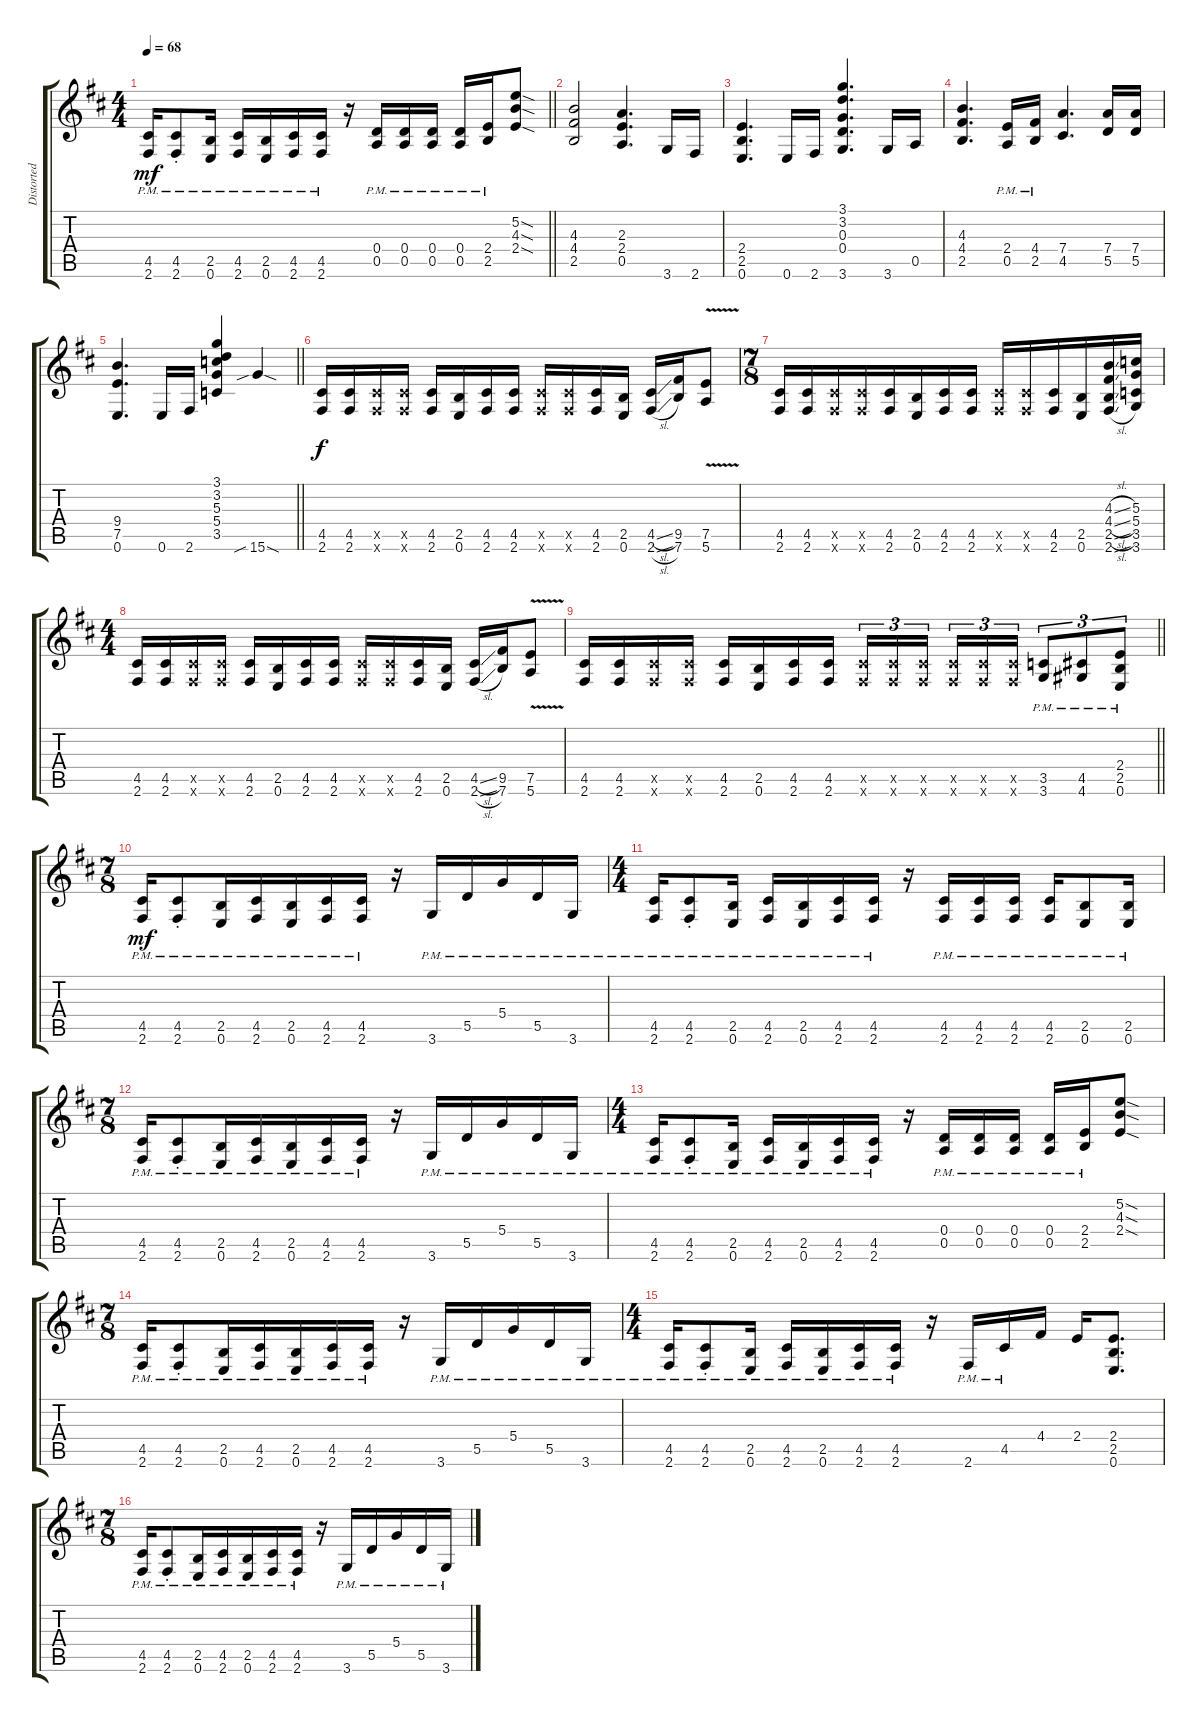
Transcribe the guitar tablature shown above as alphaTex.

\track ("Distorted [Left]" "Distorted ") {instrument overdrivenguitar}
\staff {score tabs}
\tuning (E4 B3 G3 D3 A2 E2) {hide}
\ts (4 4)
\tempo 68
\clef g2
\barLineRight lightlight
\ks d
(4.5{pm} 2.6{pm}).16{dy mf} (4.5{pm st} 2.6{pm st}).8 (2.5{pm} 0.6{pm}).16 (4.5{pm} 2.6{pm}).16 (2.5{pm} 0.6{pm}).16 (4.5{pm} 2.6{pm}).16 (4.5{pm} 2.6{pm}).16 r.16 (0.4{pm} 0.5{pm}).16 (0.4{pm} 0.5{pm}).16 (0.4{pm} 0.5{pm}).16 (0.4{pm} 0.5{pm}).16 (2.4{pm} 2.5{pm}).16 (5.2{sod} 4.3{sod} 2.4{sod}).8 |
(4.3 4.4 2.5).2 (2.3 2.4 0.5).4{d} 3.6.16 2.6.16 |
(2.4 2.5 0.6).4{d} 0.6.16 2.6.16 (3.1 3.2 0.3 0.4 3.6).4{d} 3.6.16 0.5.16 |
(4.3 4.4 2.5).4{d} (2.4{pm} 0.5{pm}).16 (4.4{pm} 2.5{pm}).16 (7.4 4.5).4{d} (7.4 5.5).16 (7.4 5.5).16 |
\barLineRight lightlight
(9.4 7.5 0.6).4{d} 0.6.16 2.6.16 (3.1 3.2 5.3 5.4 3.5).4 15.6{sib sod}.4 |
(4.5 2.6).16{dy f} (4.5 2.6).16 (4.5{x} 2.6{x}).16 (4.5{x} 2.6{x}).16 (4.5 2.6).16 (2.5 0.6).16 (4.5 2.6).16 (4.5 2.6).16 (4.5{x} 2.6{x}).16 (4.5{x} 2.6{x}).16 (4.5 2.6).16 (2.5 0.6).16 (4.5{sl} 2.6{sl}).16 (9.5 7.6).16 (7.5{v} 5.6{v}).8 |
\ts (7 8)
(4.5 2.6).16 (4.5 2.6).16 (4.5{x} 2.6{x}).16 (4.5{x} 2.6{x}).16 (4.5 2.6).16 (2.5 0.6).16 (4.5 2.6).16 (4.5 2.6).16 (4.5{x} 2.6{x}).16 (4.5{x} 2.6{x}).16 (4.5 2.6).16 (2.5 0.6).16 (4.3{sl} 4.4{sl} 2.5{sl} 2.6{sl}).16 (5.3 5.4 3.5 3.6).16 |
\ts (4 4)
(4.5 2.6).16 (4.5 2.6).16 (4.5{x} 2.6{x}).16 (4.5{x} 2.6{x}).16 (4.5 2.6).16 (2.5 0.6).16 (4.5 2.6).16 (4.5 2.6).16 (4.5{x} 2.6{x}).16 (4.5{x} 2.6{x}).16 (4.5 2.6).16 (2.5 0.6).16 (4.5{sl} 2.6{sl}).16 (9.5 7.6).16 (7.5{v} 5.6{v}).8 |
\barLineRight lightlight
(4.5 2.6).16 (4.5 2.6).16 (4.5{x} 2.6{x}).16 (4.5{x} 2.6{x}).16 (4.5 2.6).16 (2.5 0.6).16 (4.5 2.6).16 (4.5 2.6).16 (4.5{x} 2.6{x}).16{tu (3 2)} (4.5{x} 2.6{x}).16{tu (3 2)} (4.5{x} 2.6{x}).16{tu (3 2) beam splitsecondary} (4.5{x} 2.6{x}).16{tu (3 2)} (4.5{x} 2.6{x}).16{tu (3 2)} (4.5{x} 2.6{x}).16{tu (3 2)} (3.5{pm} 3.6{pm}).8{tu (3 2)} (4.5{pm} 4.6{pm}).8{tu (3 2)} (2.4{pm} 2.5{pm} 0.6{pm}).8{tu (3 2)} |
\ts (7 8)
(4.5{pm} 2.6{pm}).16{dy mf} (4.5{pm st} 2.6{pm st}).8 (2.5{pm} 0.6{pm}).16 (4.5{pm} 2.6{pm}).16 (2.5{pm} 0.6{pm}).16 (4.5{pm} 2.6{pm}).16 (4.5{pm} 2.6{pm}).16 r.16 3.6{pm}.16 5.5{pm}.16 5.4{pm}.16 5.5{pm}.16 3.6{pm}.16 |
\ts (4 4)
(4.5{pm} 2.6{pm}).16 (4.5{pm st} 2.6{pm st}).8 (2.5{pm} 0.6{pm}).16 (4.5{pm} 2.6{pm}).16 (2.5{pm} 0.6{pm}).16 (4.5{pm} 2.6{pm}).16 (4.5{pm} 2.6{pm}).16 r.16 (4.5{pm} 2.6{pm}).16 (4.5{pm} 2.6{pm}).16 (4.5{pm} 2.6{pm}).16 (4.5{pm} 2.6{pm}).16 (2.5{pm} 0.6{pm}).8 (2.5{pm} 0.6{pm}).16 |
\ts (7 8)
(4.5{pm} 2.6{pm}).16 (4.5{pm st} 2.6{pm st}).8 (2.5{pm} 0.6{pm}).16 (4.5{pm} 2.6{pm}).16 (2.5{pm} 0.6{pm}).16 (4.5{pm} 2.6{pm}).16 (4.5{pm} 2.6{pm}).16 r.16 3.6{pm}.16 5.5{pm}.16 5.4{pm}.16 5.5{pm}.16 3.6{pm}.16 |
\ts (4 4)
(4.5{pm} 2.6{pm}).16 (4.5{pm st} 2.6{pm st}).8 (2.5{pm} 0.6{pm}).16 (4.5{pm} 2.6{pm}).16 (2.5{pm} 0.6{pm}).16 (4.5{pm} 2.6{pm}).16 (4.5{pm} 2.6{pm}).16 r.16 (0.4{pm} 0.5{pm}).16 (0.4{pm} 0.5{pm}).16 (0.4{pm} 0.5{pm}).16 (0.4{pm} 0.5{pm}).16 (2.4{pm} 2.5{pm}).16 (5.2{sod} 4.3{sod} 2.4{sod}).8 |
\ts (7 8)
(4.5{pm} 2.6{pm}).16 (4.5{pm st} 2.6{pm st}).8 (2.5{pm} 0.6{pm}).16 (4.5{pm} 2.6{pm}).16 (2.5{pm} 0.6{pm}).16 (4.5{pm} 2.6{pm}).16 (4.5{pm} 2.6{pm}).16 r.16 3.6{pm}.16 5.5{pm}.16 5.4{pm}.16 5.5{pm}.16 3.6{pm}.16 |
\ts (4 4)
(4.5{pm} 2.6{pm}).16 (4.5{pm st} 2.6{pm st}).8 (2.5{pm} 0.6{pm}).16 (4.5{pm} 2.6{pm}).16 (2.5{pm} 0.6{pm}).16 (4.5{pm} 2.6{pm}).16 (4.5{pm} 2.6{pm}).16 r.16 2.6{pm}.16 4.5{pm}.16 4.4.16 2.4.16 (2.4 2.5 0.6).8{d} |
\ts (7 8)
(4.5{pm} 2.6{pm}).16 (4.5{pm st} 2.6{pm st}).8 (2.5{pm} 0.6{pm}).16 (4.5{pm} 2.6{pm}).16 (2.5{pm} 0.6{pm}).16 (4.5{pm} 2.6{pm}).16 (4.5{pm} 2.6{pm}).16 r.16 3.6{pm}.16 5.5{pm}.16 5.4{pm}.16 5.5{pm}.16 3.6{pm}.16
